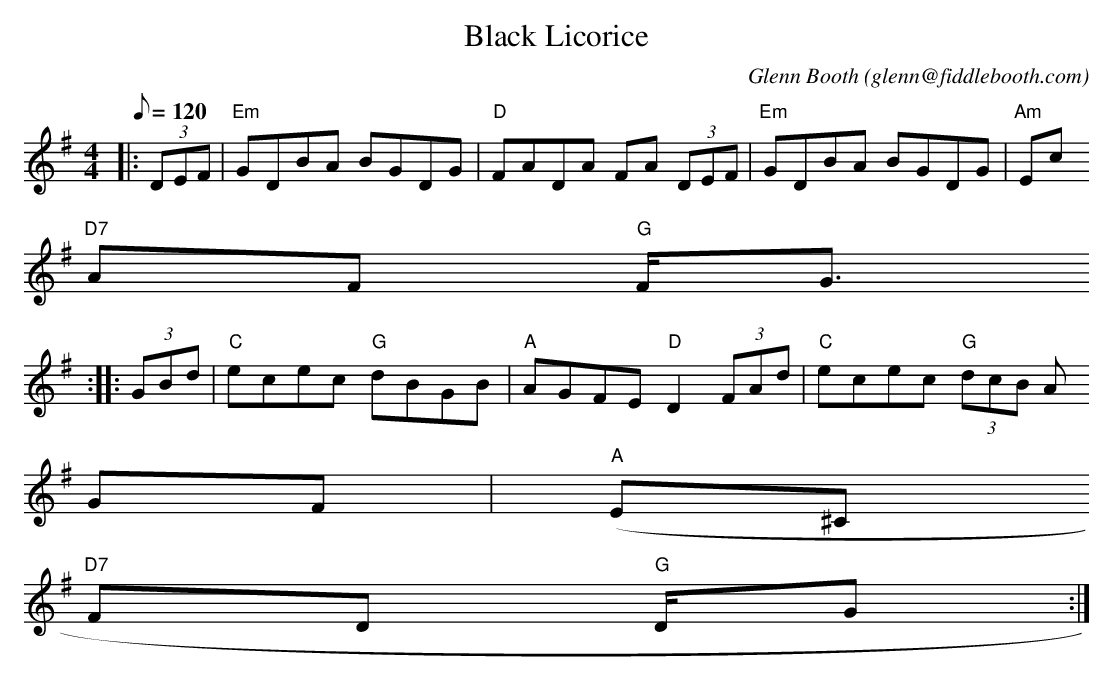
X:1
T:Black Licorice
M:4/4
L:1/8
Q:120
C:Glenn Booth (glenn@fiddlebooth.com)
K:GMaj
|:(3DEF | "Em" GDBA BGDG| "D" FADA FA (3DEF | "Em" GDBA BGDG| "Am"Ec"D7"
AF "G"F<G
:|
|:(3GBd | "C"ecec "G"dBGB| "A"AGFE "D"D2 (3 FAd |  "C"ecec "G"(3 dcB (3A
GF | "A"(E^C
"D7"FD "G"D/2G> :|
